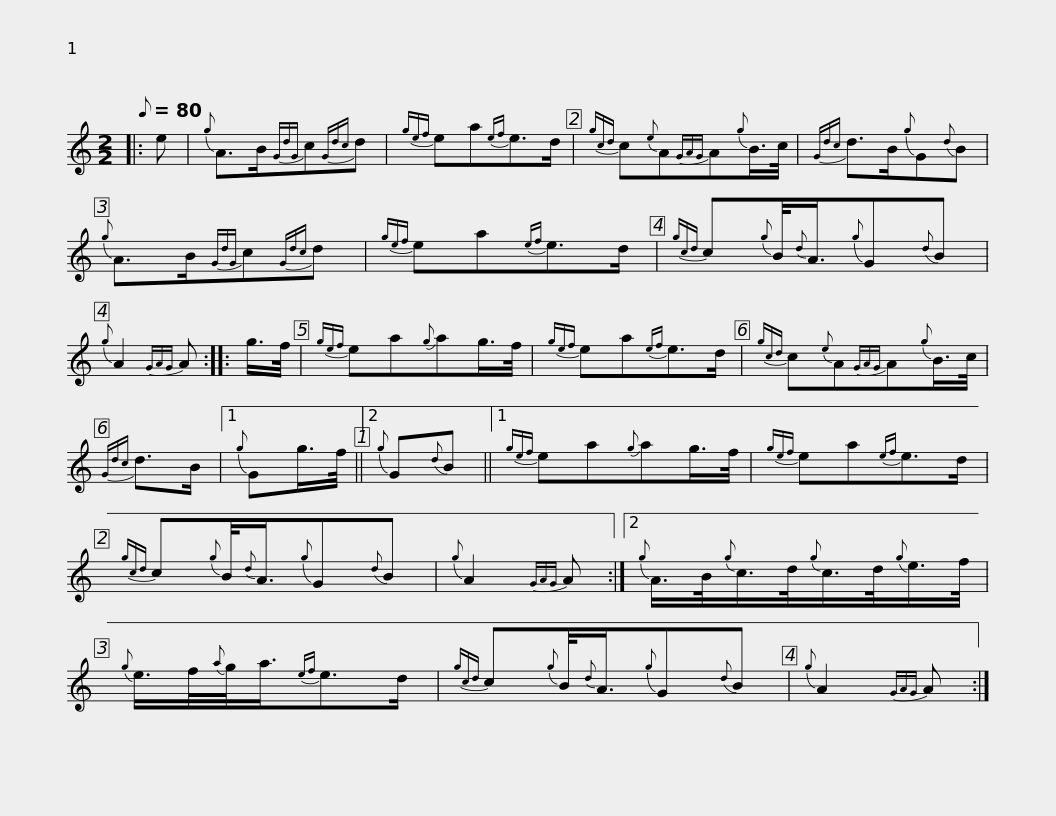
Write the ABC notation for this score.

X:1
L:1/8
Q:1/8=80
M:2/2
I:linebreak $
K:C
V:1 treble
V:1
|: e |{g} A>B{GdG}c{Gdc}d |{gef} ea{ef}e>d |{gcd} c{e}A{GAG}A{g}B/>c/ |{Gdc} d>B{g}G{d}B |$ %5
{g} A>B{GdG}c{Gdc}d |{gef} ea{ef}e>d |{gcd} c{g}B/4{d}A3/4{g}G{d}B |{g} A2{GAG} A :: g/>f/ | %10
{gef} ea{g}ag/>f/ |${gef} ea{ef}e>d |{gcd} c{e}A{GAG}A{g}B/>c/ |{Gdc} d>B |1{g} Gg/>f/ ||2 %15
{g} G{d}B ||1{gef} ea{g}ag/>f/ |{gef} ea{ef}e>d |${gcd} c{g}B/4{d}A3/4{g}G{d}B |{g} A2{GAG} A :|2 %20
{g} A/>B/{g}c/>d/{g}c/>d/{g}e/>f/ |{g} e/>f/{a}g/<a/{ef}e>d |${gcd} c{g}B/4{d}A3/4{g}G{d}B |{g} A2{GAG} A :| %24
